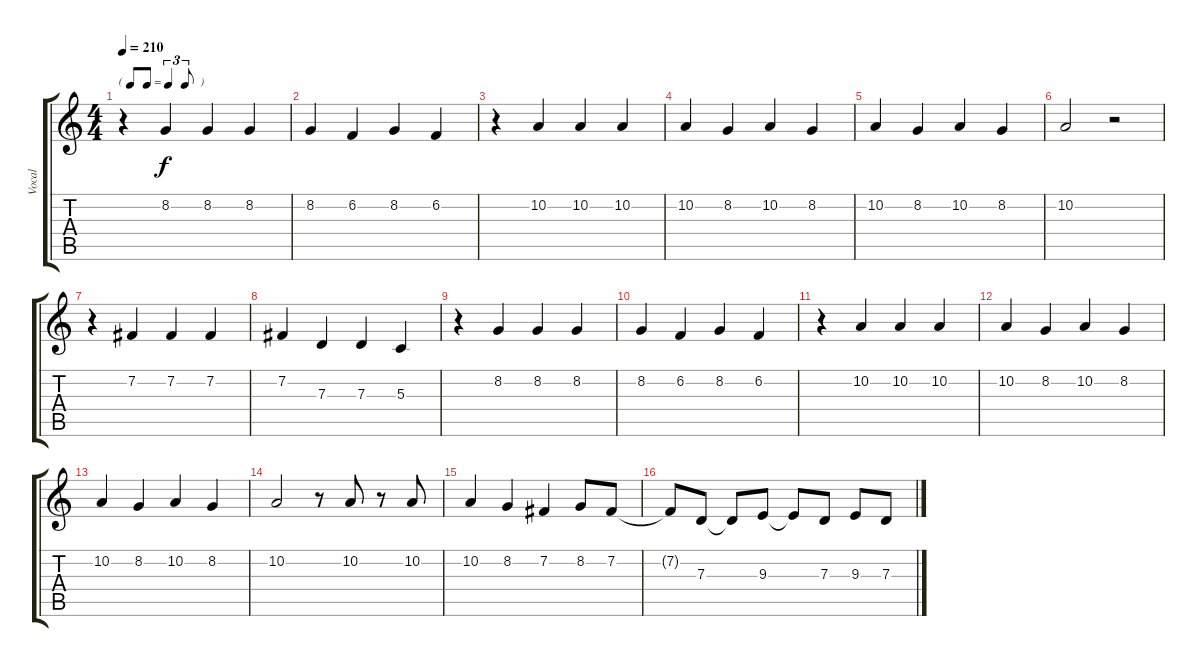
\track ("Vocal" "Vocal") {instrument violin}
\staff {score tabs}
\tuning (E4 B3 G3 D3 A2 E2) {hide}
\ts (4 4)
\tf triplet8th
\tempo 210
\clef g2
\ks c
r.4{dy f} 8.2.4 8.2.4 8.2.4 |
8.2.4 6.2.4 8.2.4 6.2.4 |
r.4 10.2.4 10.2.4 10.2.4 |
10.2.4 8.2.4 10.2.4 8.2.4 |
10.2.4 8.2.4 10.2.4 8.2.4 |
10.2.2 r.2 |
r.4 7.2.4 7.2.4 7.2.4 |
7.2.4 7.3.4 7.3.4 5.3.4 |
r.4 8.2.4 8.2.4 8.2.4 |
8.2.4 6.2.4 8.2.4 6.2.4 |
r.4 10.2.4 10.2.4 10.2.4 |
10.2.4 8.2.4 10.2.4 8.2.4 |
10.2.4 8.2.4 10.2.4 8.2.4 |
10.2.2 r.8 10.2.8 r.8 10.2.8 |
10.2.4 8.2.4 7.2.4 8.2.8 7.2.8 |
7.2{t}.8 7.3.8 7.3{t}.8 9.3.8 9.3{t}.8 7.3.8 9.3.8 7.3.8
